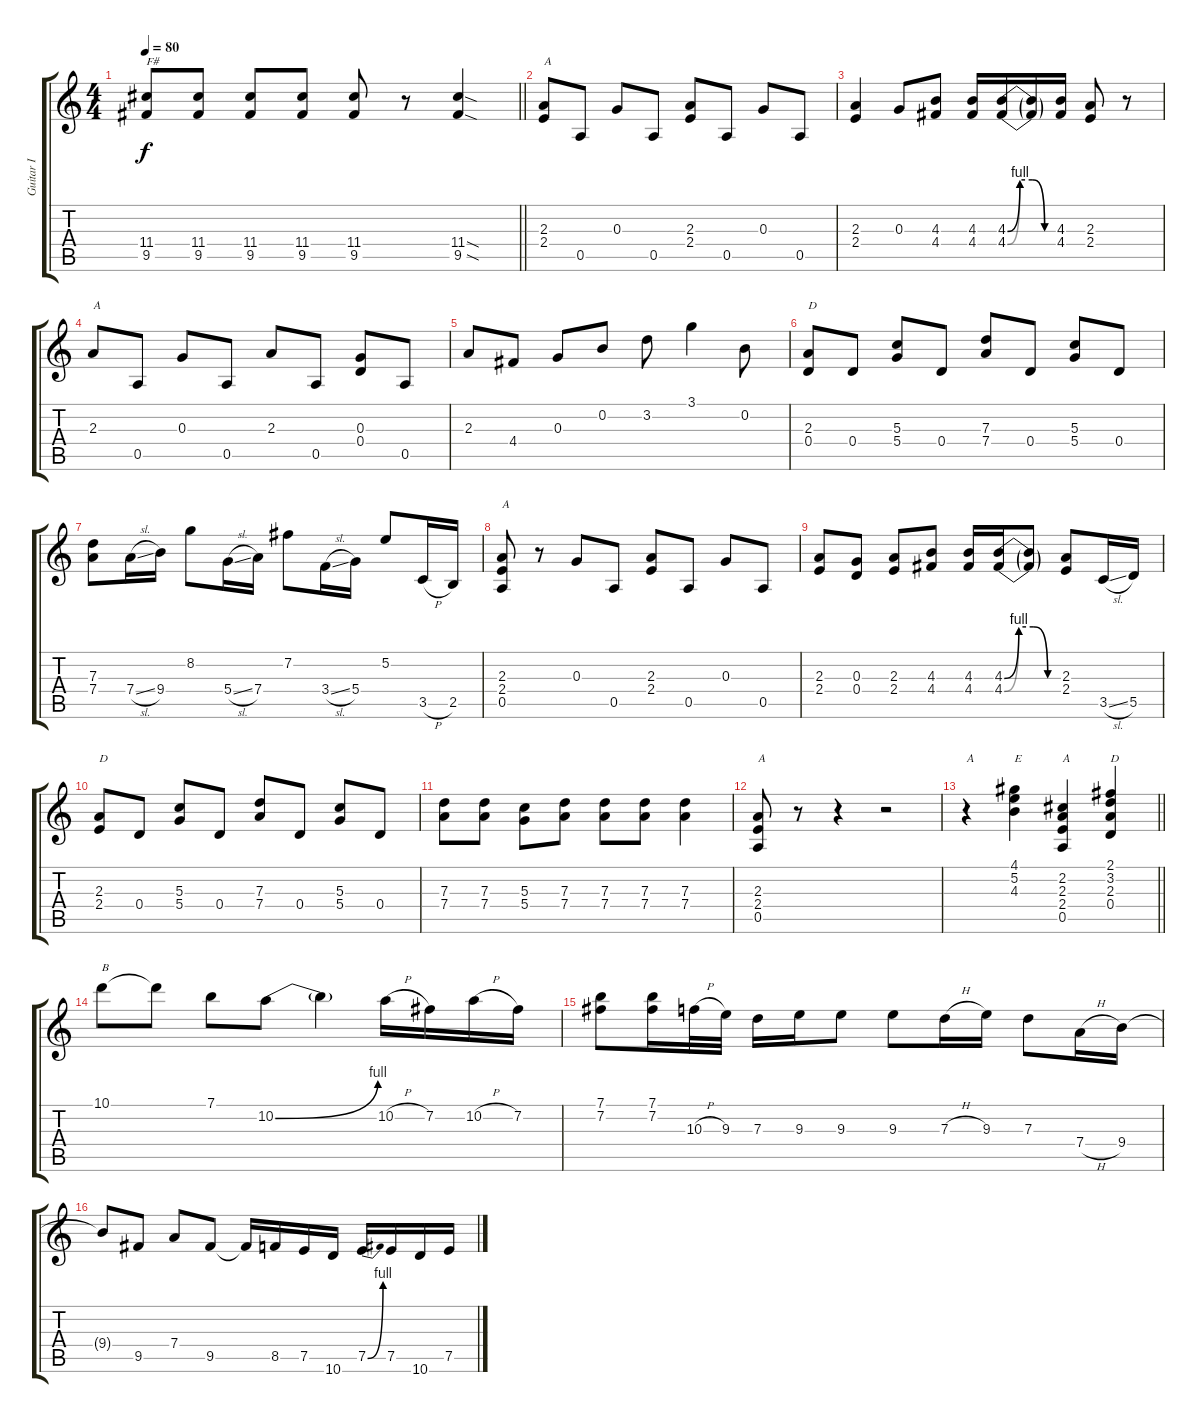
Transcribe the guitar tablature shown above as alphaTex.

\track ("Guitar I" "Guitar I") {instrument distortionguitar}
\staff {score tabs}
\tuning (E4 B3 G3 D3 A2 E2) {hide}
\ts (4 4)
\tempo 80
\clef g2
\barLineRight lightlight
\ks c
(11.4 9.5).8{txt "F#" dy f} (11.4 9.5).8 (11.4 9.5).8 (11.4 9.5).8 (11.4 9.5).8 r.8 (11.4{sod} 9.5{sod}).4 |
(2.3 2.4).8{txt "A"} 0.5.8 0.3.8 0.5.8 (2.3 2.4).8 0.5.8 0.3.8 0.5.8 |
(2.3 2.4).4 0.3.8 (4.3 4.4).8 (4.3 4.4).16 (4.3{be (custom 0 0 15 4 30 4 45 0 60 0)} 4.4{be (custom 0 0 15 4 30 4 45 0 60 0)}).16 (4.3{t} 4.4{t}).16 (4.3 4.4).16 (2.3 2.4).8 r.8 |
2.3.8{txt "A"} 0.5.8 0.3.8 0.5.8 2.3.8 0.5.8 (0.3 0.4).8 0.5.8 |
2.3.8 4.4.8 0.3.8 0.2.8 3.2.8 3.1.4 0.2.8 |
(2.3 0.4).8{txt "D"} 0.4.8 (5.3 5.4).8 0.4.8 (7.3 7.4).8 0.4.8 (5.3 5.4).8 0.4.8 |
(7.3 7.4).8 7.4{sl}.16 9.4.16 8.2.8 5.4{sl}.16 7.4.16 7.2.8 3.4{sl}.16 5.4.16 5.2.8 3.5{h}.16 2.5.16 |
(2.3 2.4 0.5).8{txt "A"} r.8 0.3.8 0.5.8 (2.3 2.4).8 0.5.8 0.3.8 0.5.8 |
(2.3 2.4).8 (0.3 0.4).8 (2.3 2.4).8 (4.3 4.4).8 (4.3 4.4).16 (4.3{be (custom 0 0 15 4 30 4 45 0 60 0)} 4.4{be (custom 0 0 15 4 30 4 45 0 60 0)}).16 (4.3{t} 4.4{t}).8 (2.3 2.4).8 3.5{sl}.16 5.5.16 |
(2.3 2.4).8{txt "D"} 0.4.8 (5.3 5.4).8 0.4.8 (7.3 7.4).8 0.4.8 (5.3 5.4).8 0.4.8 |
(7.3 7.4).8 (7.3 7.4).8 (5.3 5.4).8 (7.3 7.4).8 (7.3 7.4).8 (7.3 7.4).8 (7.3 7.4).4 |
(2.3 2.4 0.5).8{txt "A"} r.8 r.4 r.2 |
\barLineRight lightlight
r.4{txt "A"} (4.1 5.2 4.3).4{txt "E"} (2.2 2.3 2.4 0.5).4{txt "A"} (2.1 3.2 2.3 0.4).4{txt "D"} |
10.1.8{txt "B"} 10.1{t}.8 7.1.8 10.2{be (bend 0 0 60 4)}.8 10.2{t}.4 10.2{h}.16 7.2.16 10.2{h}.16 7.2.16 |
(7.1 7.2).8 (7.1 7.2).16 10.3{h}.32 9.3.32 7.3.16 9.3.16 9.3.8 9.3.8 7.3{h}.16 9.3.16 7.3.8 7.4{h}.16 9.4.16 |
9.4{t}.8 9.5.8 7.4.8 9.5.8 9.5{t}.16 8.5.16 7.5.16 10.6.16 7.5{be (bend 0 0 60 4)}.16 7.5.16 10.6.16 7.5.16
